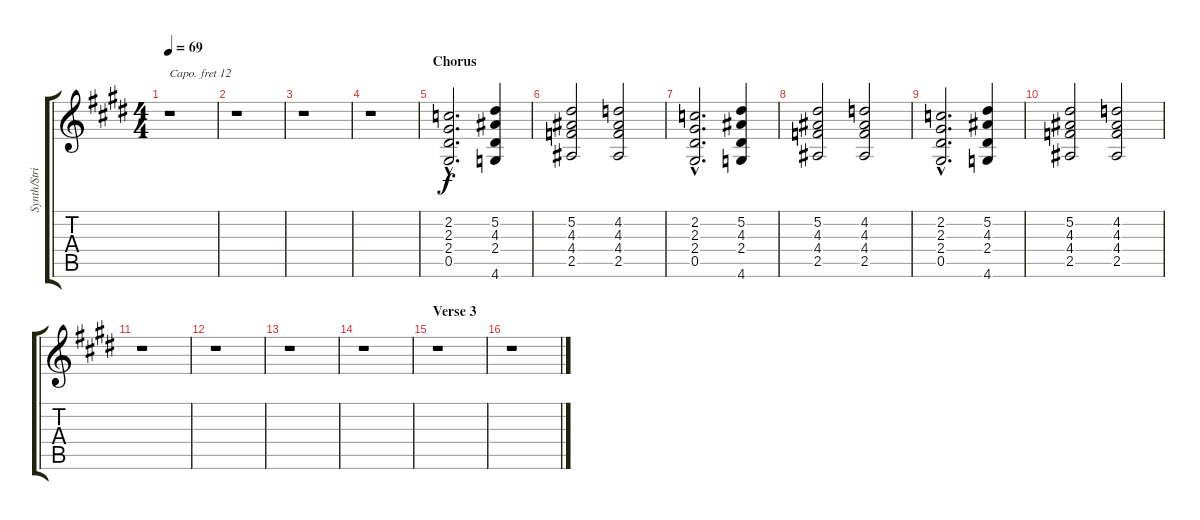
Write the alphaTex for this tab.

\track ("Synth/Strings" "Synth/Stri") {instrument pad8sweep}
\staff {score tabs}
\capo 12
\tuning (Eb4 Bb3 Gb3 Db3 Ab2 Eb2) {hide}
\ts (4 4)
\tempo 69
\clef g2
\ks e
r.1{dy f} |
r.1 |
r.1 |
r.1 |
\section ("" "Chorus")
(2.2{hac} 2.3{hac} 2.4{hac} 0.5{hac}).2{d} (5.2 4.3 2.4 4.6).4 |
(5.2 4.3 4.4 2.5).2 (4.2 4.3 4.4 2.5).2 |
(2.2{hac} 2.3{hac} 2.4{hac} 0.5{hac}).2{d} (5.2 4.3 2.4 4.6).4 |
(5.2 4.3 4.4 2.5).2 (4.2 4.3 4.4 2.5).2 |
(2.2{hac} 2.3{hac} 2.4{hac} 0.5{hac}).2{d} (5.2 4.3 2.4 4.6).4 |
(5.2 4.3 4.4 2.5).2 (4.2 4.3 4.4 2.5).2 |
r.1 |
r.1 |
r.1 |
r.1 |
\section ("" "Verse 3")
r.1 |
r.1
